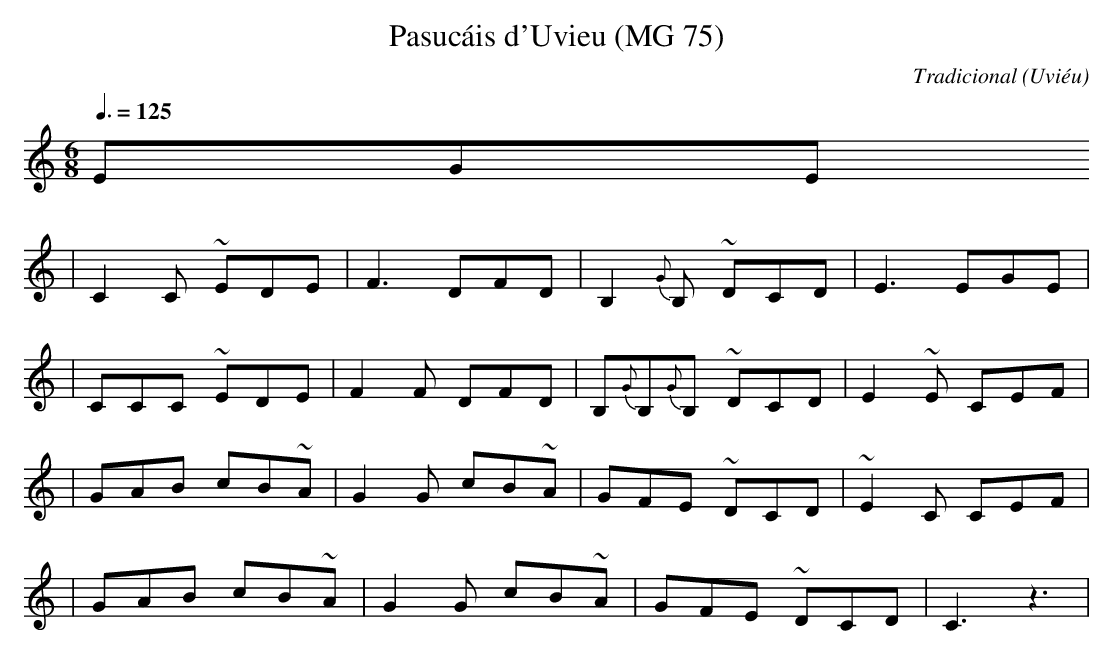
X:1
T:Pasucáis d'Uvieu (MG 75)
C:Tradicional
O:Uviéu
M:6/8
L:1/8
Q:3/8=125
E:Comp.
K:C
EGE
|C2 C ~EDE|F3 DFD|B,2 {G}B, ~DCD|E3 EGE|
|CCC ~EDE|F2 F DFD|B,{G}B,{G}B, ~DCD|E2 ~E CEF|
|GAB cB~A|G2 G cB~A|GFE ~DCD|~E2 C CEF|
|GAB cB~A|G2 G cB~A|GFE ~DCD|C3 z3|
